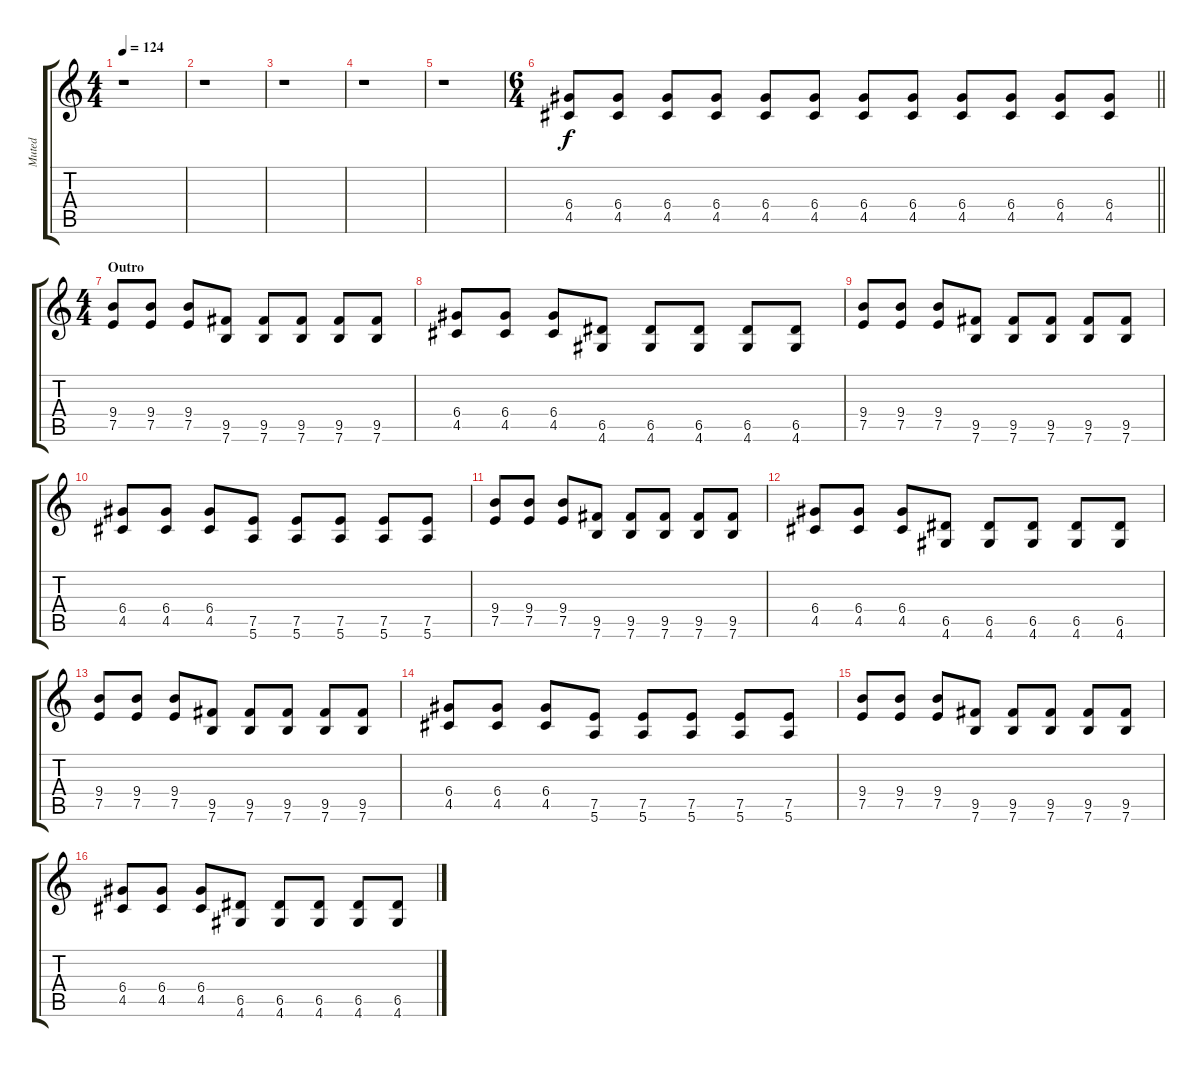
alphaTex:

\track ("Muted" "Muted") {instrument electricguitarmuted}
\staff {score tabs}
\tuning (E4 B3 G3 D3 A2 E2) {hide}
\ts (4 4)
\tempo 124
\clef g2
\ks c
r.1{dy f} |
r.1 |
r.1 |
r.1 |
r.1 |
\ts (6 4)
\barLineRight lightlight
(6.4 4.5).8 (6.4 4.5).8 (6.4 4.5).8 (6.4 4.5).8 (6.4 4.5).8 (6.4 4.5).8 (6.4 4.5).8 (6.4 4.5).8 (6.4 4.5).8 (6.4 4.5).8 (6.4 4.5).8 (6.4 4.5).8 |
\ts (4 4)
\section ("" "Outro")
(9.4 7.5).8 (9.4 7.5).8 (9.4 7.5).8 (9.5 7.6).8 (9.5 7.6).8 (9.5 7.6).8 (9.5 7.6).8 (9.5 7.6).8 |
(6.4 4.5).8 (6.4 4.5).8 (6.4 4.5).8 (6.5 4.6).8 (6.5 4.6).8 (6.5 4.6).8 (6.5 4.6).8 (6.5 4.6).8 |
(9.4 7.5).8 (9.4 7.5).8 (9.4 7.5).8 (9.5 7.6).8 (9.5 7.6).8 (9.5 7.6).8 (9.5 7.6).8 (9.5 7.6).8 |
(6.4 4.5).8 (6.4 4.5).8 (6.4 4.5).8 (7.5 5.6).8 (7.5 5.6).8 (7.5 5.6).8 (7.5 5.6).8 (7.5 5.6).8 |
(9.4 7.5).8 (9.4 7.5).8 (9.4 7.5).8 (9.5 7.6).8 (9.5 7.6).8 (9.5 7.6).8 (9.5 7.6).8 (9.5 7.6).8 |
(6.4 4.5).8 (6.4 4.5).8 (6.4 4.5).8 (6.5 4.6).8 (6.5 4.6).8 (6.5 4.6).8 (6.5 4.6).8 (6.5 4.6).8 |
(9.4 7.5).8 (9.4 7.5).8 (9.4 7.5).8 (9.5 7.6).8 (9.5 7.6).8 (9.5 7.6).8 (9.5 7.6).8 (9.5 7.6).8 |
(6.4 4.5).8 (6.4 4.5).8 (6.4 4.5).8 (7.5 5.6).8 (7.5 5.6).8 (7.5 5.6).8 (7.5 5.6).8 (7.5 5.6).8 |
(9.4 7.5).8 (9.4 7.5).8 (9.4 7.5).8 (9.5 7.6).8 (9.5 7.6).8 (9.5 7.6).8 (9.5 7.6).8 (9.5 7.6).8 |
(6.4 4.5).8 (6.4 4.5).8 (6.4 4.5).8 (6.5 4.6).8 (6.5 4.6).8 (6.5 4.6).8 (6.5 4.6).8 (6.5 4.6).8
